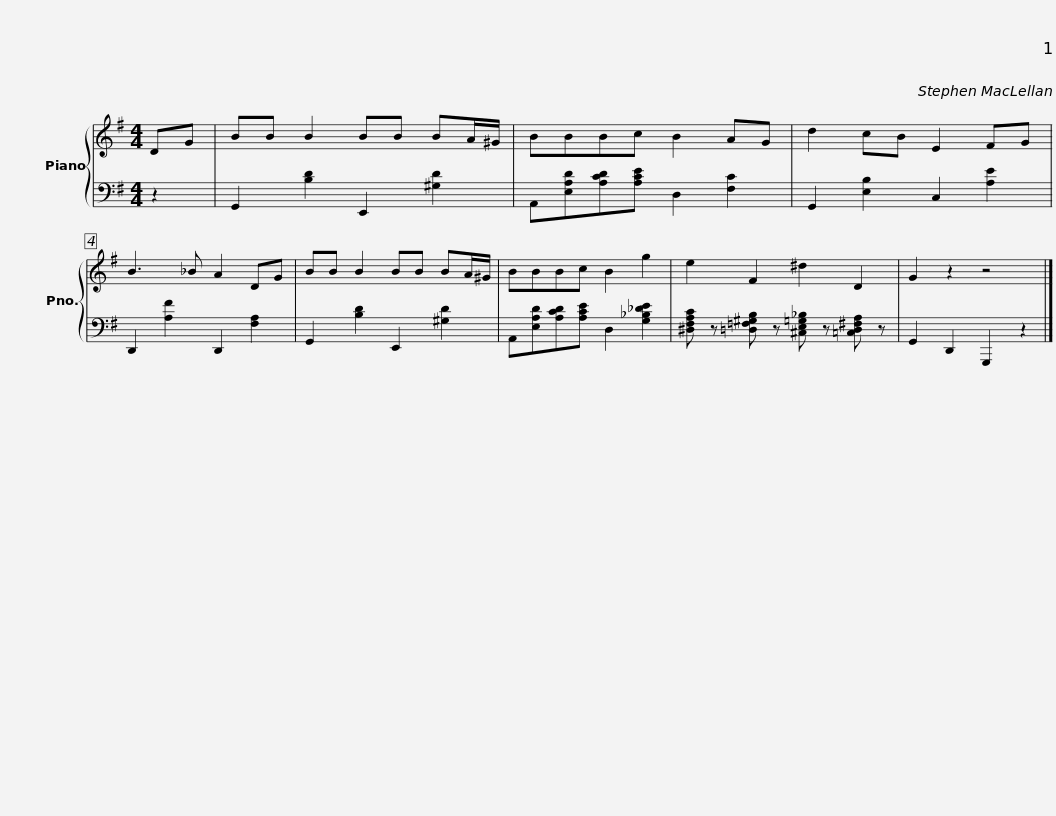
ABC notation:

X:1
%%score { 1 | 2 }
L:1/8
M:4/4
I:linebreak $
K:G
V:1 treble
V:2 bass
V:1
 DG | BB B2 BB BA/^G/ | BBBc B2 AG | d2 cB E2 FG | B3 _B A2 DG |$ %5
 BB B2 BB BA/^G/ | BBBc B2 g2 | e2 F2 ^d2 D2 | G2 z2 z4 |] %9
V:2
 z2 | G,,2 [B,D]2 E,,2 [^G,D]2 | A,,[E,A,D][A,CD][A,CE] D,2 [F,C]2 | G,,2 [E,B,]2 C,2 [A,E]2 | D,,2 [A,F]2 D,,2 [F,A,]2 |$ %5
 G,,2 [B,D]2 E,,2 [^G,D]2 | A,,[E,A,D][A,CD][A,CE] D,2 [G,_B,_DE]2 | [^D,F,A,C] z [=D,=F,^G,B,] z [^C,E,=G,_B,] z [=C,D,^F,A,] z | G,,2 D,,2 G,,,2 z2 |] %9
